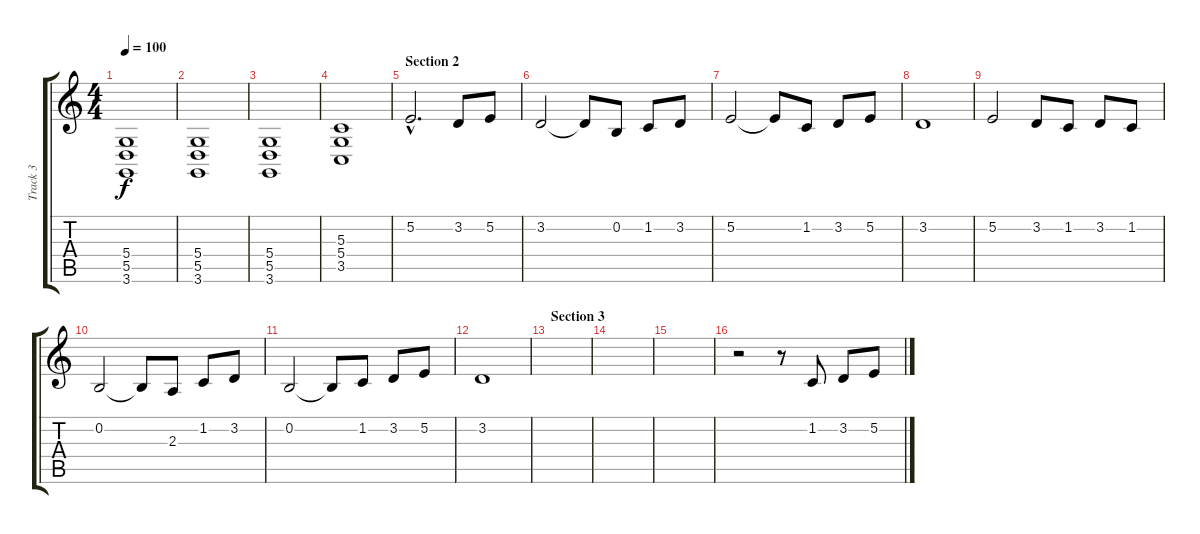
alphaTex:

\track ("Track 3" "Track 3") {instrument synthstrings1}
\staff {score tabs}
\tuning (E4 B3 G3 D3 A2 E2) {hide}
\ts (4 4)
\tempo 100
\clef g2
\ks c
(5.4 5.5 3.6).1{dy f} |
(5.4 5.5 3.6).1 |
(5.4 5.5 3.6).1 |
(5.3 5.4 3.5).1 |
\section ("" "Section 2")
5.2{hac}.2{d instrument drawbarorgan} 3.2.8 5.2.8 |
3.2.2{instrument drawbarorgan} 3.2{t}.8 0.2.8 1.2.8 3.2.8 |
5.2.2 5.2{t}.8 1.2.8 3.2.8 5.2.8 |
3.2.1 |
5.2.2{instrument drawbarorgan} 3.2.8 1.2.8 3.2.8 1.2.8 |
0.2.2{instrument drawbarorgan} 0.2{t}.8 2.3.8 1.2.8 3.2.8 |
0.2.2 0.2{t}.8 1.2.8 3.2.8 5.2.8 |
3.2.1 |
\section ("" "Section 3")
|
|
|
r.2{instrument drawbarorgan} r.8 1.2.8 3.2.8 5.2.8
